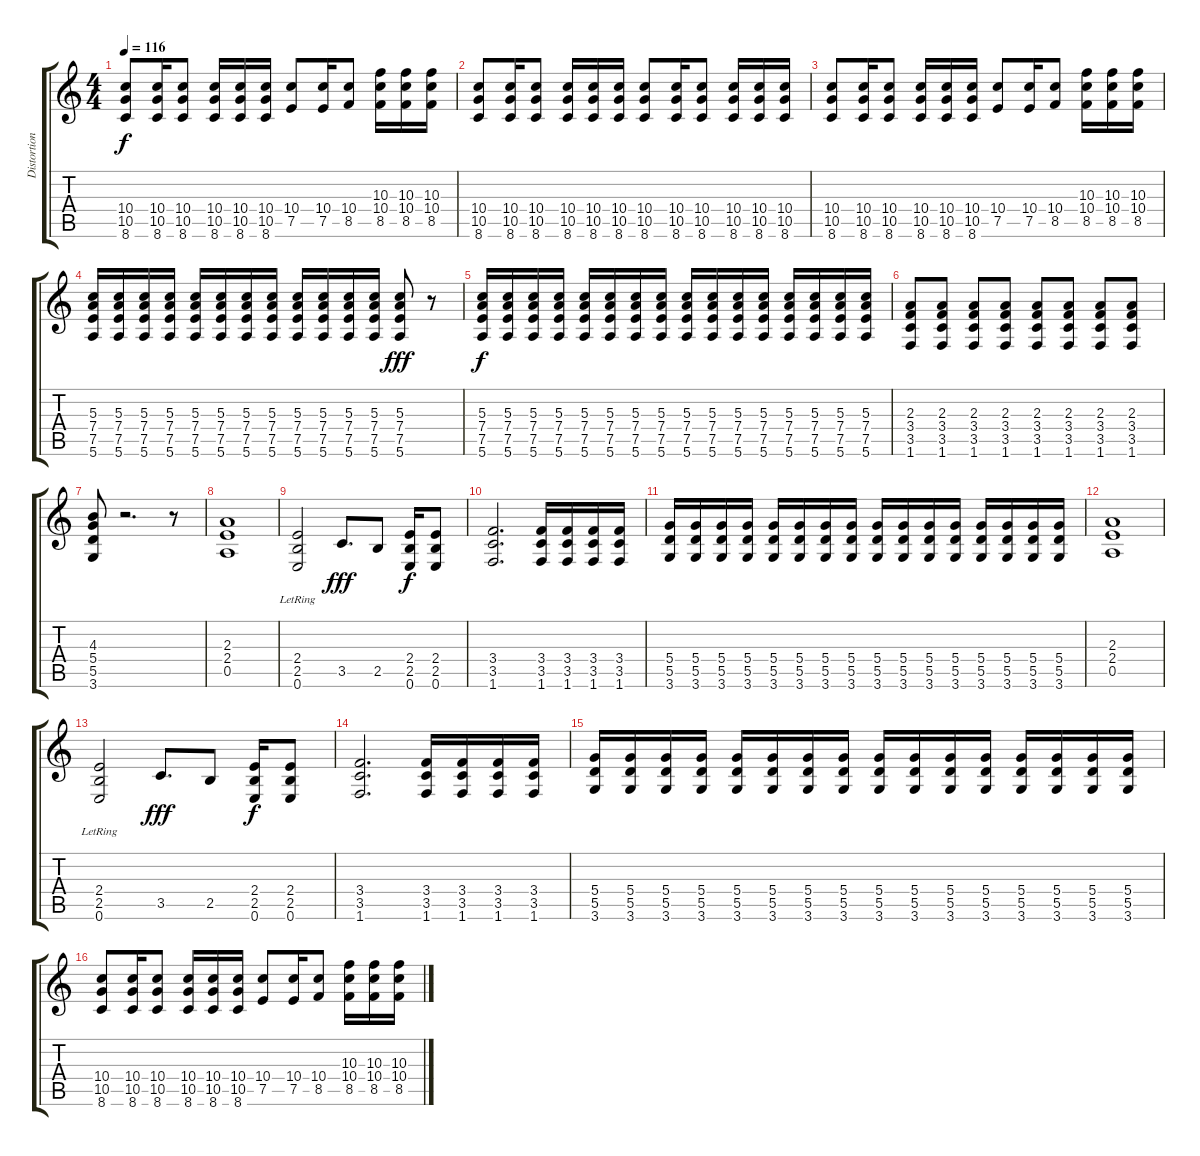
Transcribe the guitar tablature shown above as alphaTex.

\track ("Distortion Guitar (Matt Skiba)" "Distortion") {instrument distortionguitar}
\staff {score tabs}
\tuning (E4 B3 G3 D3 A2 E2) {hide}
\ts (4 4)
\tempo 116
\clef g2
\ks c
(10.4 10.5 8.6).8{dy f} (10.4 10.5 8.6).16 (10.4 10.5 8.6).8 (10.4 10.5 8.6).16 (10.4 10.5 8.6).16 (10.4 10.5 8.6).16 (10.4 7.5).8 (10.4 7.5).16 (10.4 8.5).8 (10.3 10.4 8.5).16 (10.3 10.4 8.5).16 (10.3 10.4 8.5).16 |
(10.4 10.5 8.6).8 (10.4 10.5 8.6).16 (10.4 10.5 8.6).8 (10.4 10.5 8.6).16 (10.4 10.5 8.6).16 (10.4 10.5 8.6).16 (10.4 10.5 8.6).8 (10.4 10.5 8.6).16 (10.4 10.5 8.6).8 (10.4 10.5 8.6).16 (10.4 10.5 8.6).16 (10.4 10.5 8.6).16 |
(10.4 10.5 8.6).8 (10.4 10.5 8.6).16 (10.4 10.5 8.6).8 (10.4 10.5 8.6).16 (10.4 10.5 8.6).16 (10.4 10.5 8.6).16 (10.4 7.5).8 (10.4 7.5).16 (10.4 8.5).8 (10.3 10.4 8.5).16 (10.3 10.4 8.5).16 (10.3 10.4 8.5).16 |
(5.3 7.4 7.5 5.6).16 (5.3 7.4 7.5 5.6).16 (5.3 7.4 7.5 5.6).16 (5.3 7.4 7.5 5.6).16 (5.3 7.4 7.5 5.6).16 (5.3 7.4 7.5 5.6).16 (5.3 7.4 7.5 5.6).16 (5.3 7.4 7.5 5.6).16 (5.3 7.4 7.5 5.6).16 (5.3 7.4 7.5 5.6).16 (5.3 7.4 7.5 5.6).16 (5.3 7.4 7.5 5.6).16 (5.3 7.4 7.5 5.6).8{dy fff} r.8 |
(5.3 7.4 7.5 5.6).16{dy f} (5.3 7.4 7.5 5.6).16 (5.3 7.4 7.5 5.6).16 (5.3 7.4 7.5 5.6).16 (5.3 7.4 7.5 5.6).16 (5.3 7.4 7.5 5.6).16 (5.3 7.4 7.5 5.6).16 (5.3 7.4 7.5 5.6).16 (5.3 7.4 7.5 5.6).16 (5.3 7.4 7.5 5.6).16 (5.3 7.4 7.5 5.6).16 (5.3 7.4 7.5 5.6).16 (5.3 7.4 7.5 5.6).16 (5.3 7.4 7.5 5.6).16 (5.3 7.4 7.5 5.6).16 (5.3 7.4 7.5 5.6).16 |
(2.3 3.4 3.5 1.6).8 (2.3 3.4 3.5 1.6).8 (2.3 3.4 3.5 1.6).8 (2.3 3.4 3.5 1.6).8 (2.3 3.4 3.5 1.6).8 (2.3 3.4 3.5 1.6).8 (2.3 3.4 3.5 1.6).8 (2.3 3.4 3.5 1.6).8 |
(4.3 5.4 5.5 3.6).8 r.2{d} r.8 |
(2.3 2.4 0.5).1 |
(2.4{lr} 2.5{lr} 0.6{lr}).2 3.5.8{d dy fff} 2.5.8 (2.4 2.5 0.6).16{dy f} (2.4 2.5 0.6).8 |
(3.4 3.5 1.6).2{d} (3.4 3.5 1.6).16 (3.4 3.5 1.6).16 (3.4 3.5 1.6).16 (3.4 3.5 1.6).16 |
(5.4 5.5 3.6).16 (5.4 5.5 3.6).16 (5.4 5.5 3.6).16 (5.4 5.5 3.6).16 (5.4 5.5 3.6).16 (5.4 5.5 3.6).16 (5.4 5.5 3.6).16 (5.4 5.5 3.6).16 (5.4 5.5 3.6).16 (5.4 5.5 3.6).16 (5.4 5.5 3.6).16 (5.4 5.5 3.6).16 (5.4 5.5 3.6).16 (5.4 5.5 3.6).16 (5.4 5.5 3.6).16 (5.4 5.5 3.6).16 |
(2.3 2.4 0.5).1 |
(2.4{lr} 2.5{lr} 0.6{lr}).2 3.5.8{d dy fff} 2.5.8 (2.4 2.5 0.6).16{dy f} (2.4 2.5 0.6).8 |
(3.4 3.5 1.6).2{d} (3.4 3.5 1.6).16 (3.4 3.5 1.6).16 (3.4 3.5 1.6).16 (3.4 3.5 1.6).16 |
(5.4 5.5 3.6).16 (5.4 5.5 3.6).16 (5.4 5.5 3.6).16 (5.4 5.5 3.6).16 (5.4 5.5 3.6).16 (5.4 5.5 3.6).16 (5.4 5.5 3.6).16 (5.4 5.5 3.6).16 (5.4 5.5 3.6).16 (5.4 5.5 3.6).16 (5.4 5.5 3.6).16 (5.4 5.5 3.6).16 (5.4 5.5 3.6).16 (5.4 5.5 3.6).16 (5.4 5.5 3.6).16 (5.4 5.5 3.6).16 |
(10.4 10.5 8.6).8 (10.4 10.5 8.6).16 (10.4 10.5 8.6).8 (10.4 10.5 8.6).16 (10.4 10.5 8.6).16 (10.4 10.5 8.6).16 (10.4 7.5).8 (10.4 7.5).16 (10.4 8.5).8 (10.3 10.4 8.5).16 (10.3 10.4 8.5).16 (10.3 10.4 8.5).16
